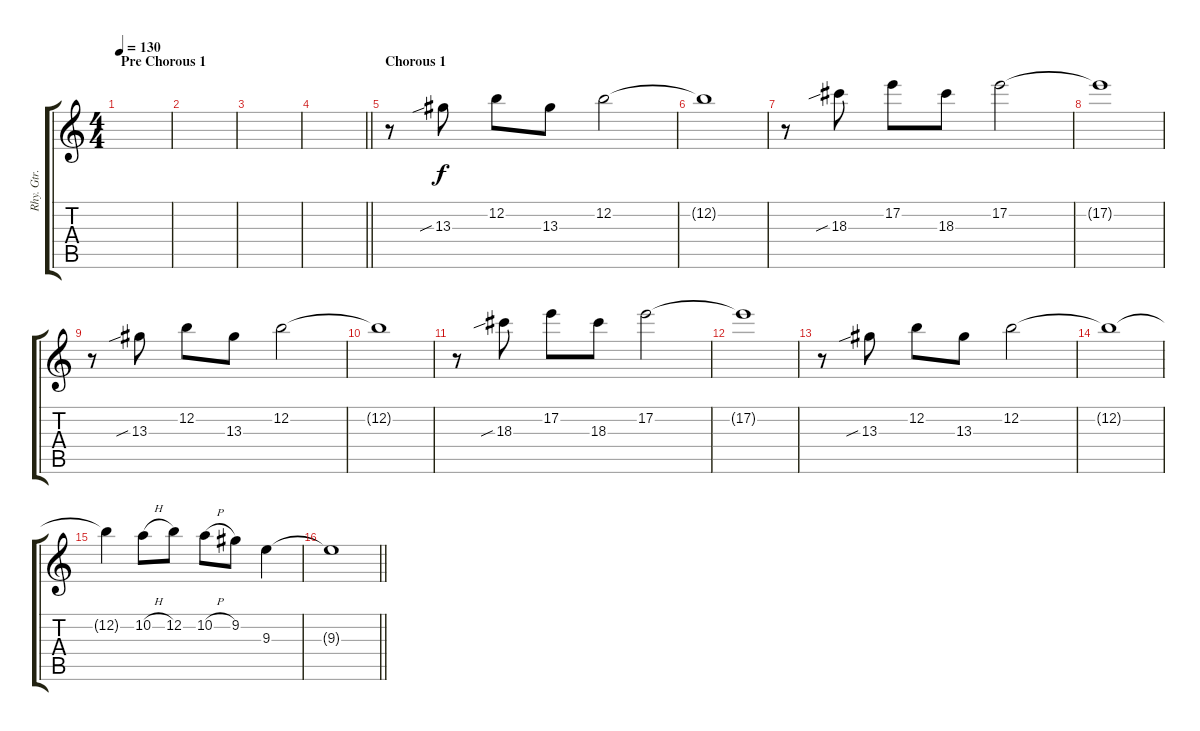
\track ("Rhy. Gtr. 4" "Rhy. Gtr. ") {instrument electricguitarclean}
\staff {score tabs}
\tuning (E4 B3 G3 D3 A2 E2) {hide}
\ts (4 4)
\section ("" "Pre Chorous 1")
\tempo 130
\clef g2
\ks c
|
|
|
\barLineRight lightlight
|
\section ("" "Chorous 1")
r.8 13.3{sib}.8 12.2.8 13.3.8 12.2.2 |
12.2{t}.1 |
r.8 18.3{sib}.8 17.2.8 18.3.8 17.2.2 |
17.2{t}.1 |
r.8 13.3{sib}.8 12.2.8 13.3.8 12.2.2 |
12.2{t}.1 |
r.8 18.3{sib}.8 17.2.8 18.3.8 17.2.2 |
17.2{t}.1 |
r.8 13.3{sib}.8 12.2.8 13.3.8 12.2.2 |
12.2{t}.1 |
12.2{t}.4 10.2{h}.8 12.2.8 10.2{h}.8 9.2.8 9.3.4 |
\barLineRight lightlight
9.3{t}.1
